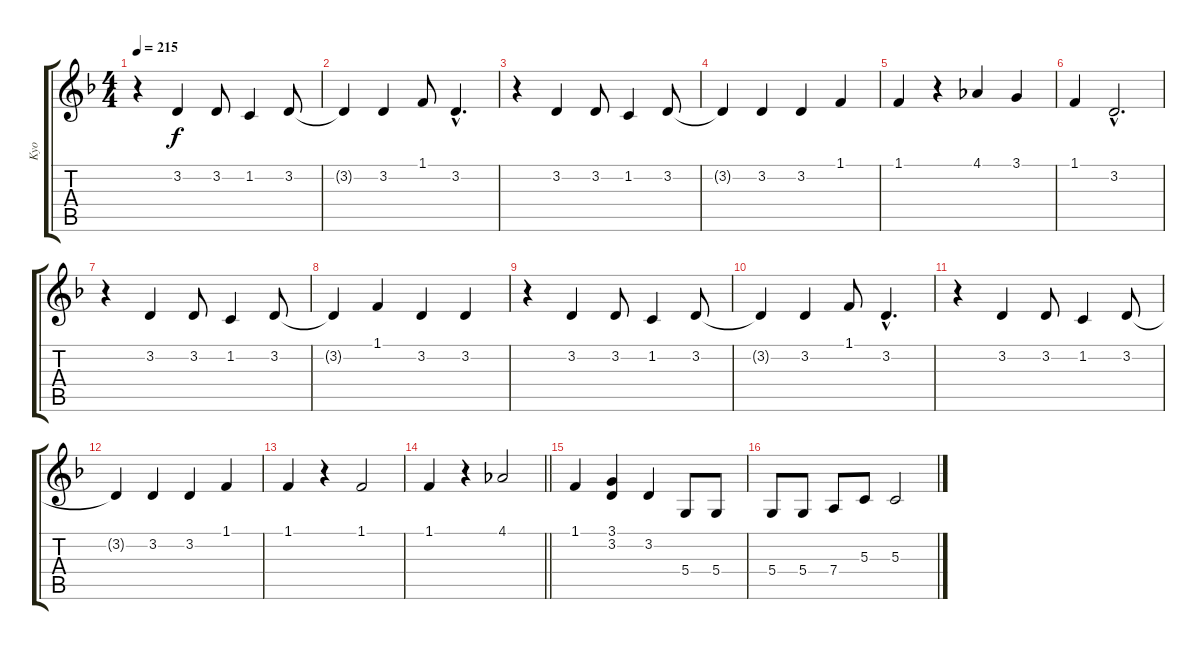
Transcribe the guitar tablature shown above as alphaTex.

\track ("Kyo" "Kyo") {instrument sopranosax}
\staff {score tabs}
\tuning (E4 B3 G3 D3 A2 E2) {hide}
\ts (4 4)
\tempo 215
\clef g2
\ks f
r.4{dy f} 3.2.4 3.2.8 1.2.4 3.2.8 |
3.2{t}.4 3.2.4 1.1.8 3.2{hac}.4{d} |
r.4 3.2.4 3.2.8 1.2.4 3.2.8 |
3.2{t}.4 3.2.4 3.2.4 1.1.4 |
1.1.4 r.4 4.1.4 3.1.4 |
1.1.4 3.2{hac}.2{d} |
r.4 3.2.4 3.2.8 1.2.4 3.2.8 |
3.2{t}.4 1.1.4 3.2.4 3.2.4 |
r.4 3.2.4 3.2.8 1.2.4 3.2.8 |
3.2{t}.4 3.2.4 1.1.8 3.2{hac}.4{d} |
r.4 3.2.4 3.2.8 1.2.4 3.2.8 |
3.2{t}.4 3.2.4 3.2.4 1.1.4 |
1.1.4 r.4 1.1.2 |
\barLineRight lightlight
1.1.4 r.4 4.1.2 |
1.1.4 (3.1 3.2).4 3.2.4 5.4.8 5.4.8 |
5.4.8 5.4.8 7.4.8 5.3.8 5.3.2
